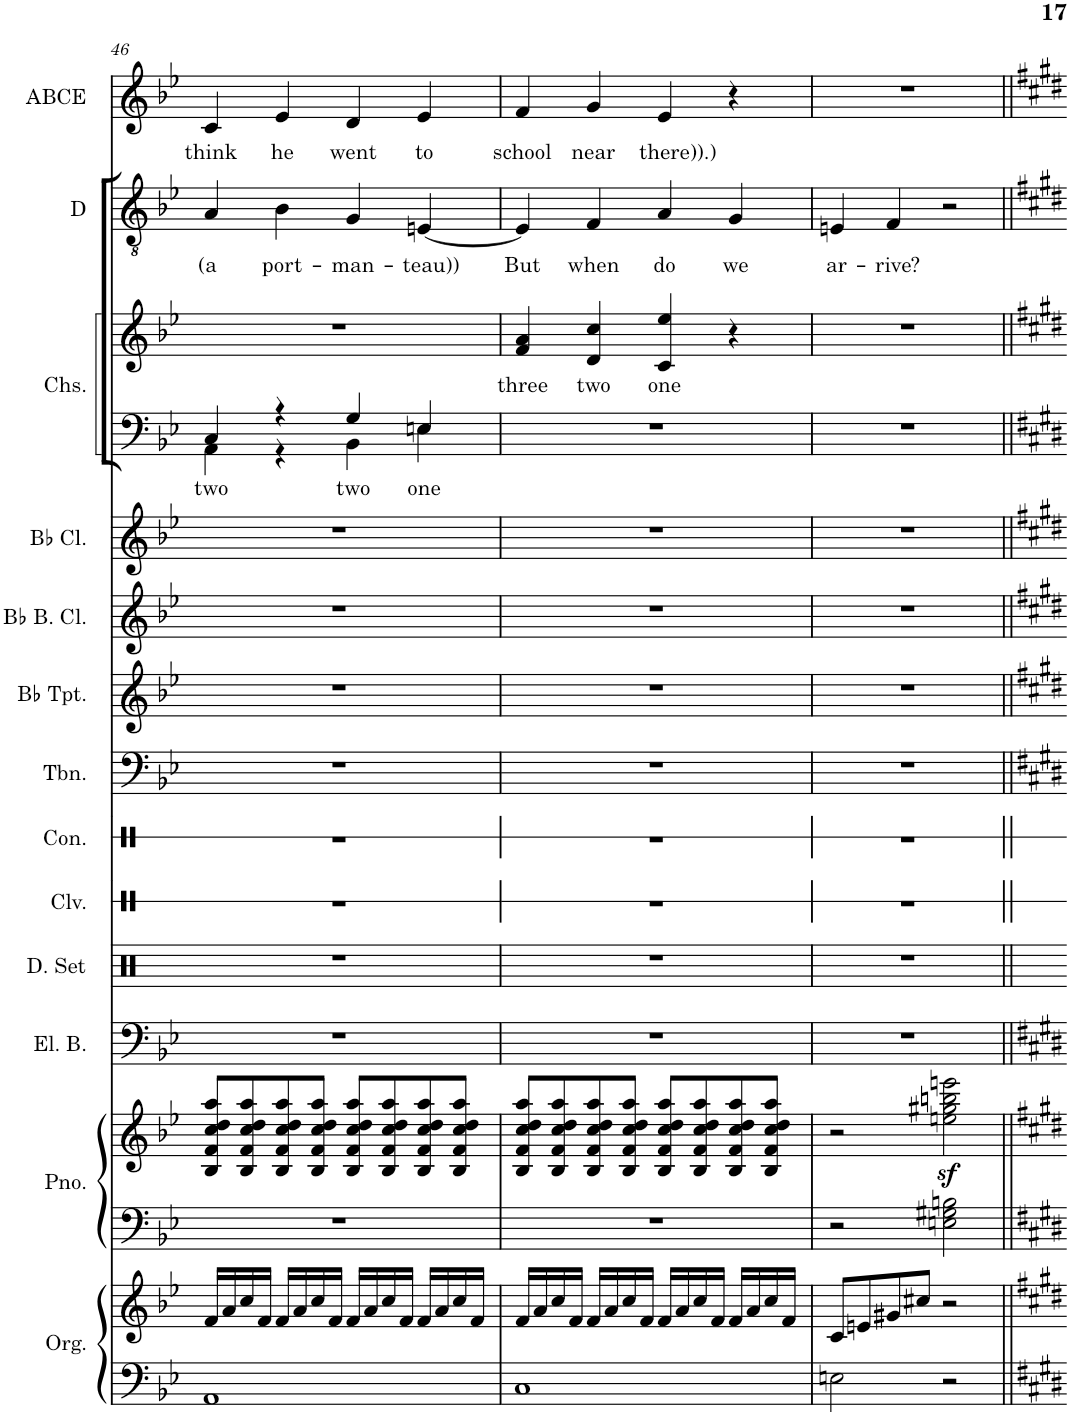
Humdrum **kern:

**kern	**kern	**kern	**kern	**kern	**kern	**kern	**kern	**kern	**kern	**kern	**kern	**kern	**text	**kern	**text	**kern	**text	**kern	**text
*part13	*part13	*part12	*part12	*part11	*part10	*part9	*part8	*part7	*part6	*part5	*part4	*part3	*part3	*part3	*part3	*part2	*part2	*part1	*part1
*staff16	*staff15	*staff14	*staff13	*staff12	*staff11	*staff10	*staff9	*staff8	*staff7	*staff6	*staff5	*staff4	*staff4	*staff3	*staff3	*staff2	*staff2	*staff1	*staff1
*I"Organ	*	*I"Piano	*	*I"Electric Bass	*I"Drumset	*I"Claves	*I"Congas	*I"Trombone	*I"Bb Trumpet	*I"Bb Bass Clarinet	*I"Bb Clarinet	*I"Chorus	*	*	*	*I"Dan	*	*I"Allie Belle Celle Ellie	*
*I'Org.	*	*I'Pno.	*	*I'El. B.	*I'D. Set	*I'Clv.	*I'Con.	*I'Tbn.	*I'Bb Tpt.	*I'Bb B. Cl.	*I'Bb Cl.	*I'Chs.	*	*	*	*I'D	*	*I'ABCE	*
!!LO:PB:g=z
*clefF4	*clefG2	*clefF4	*clefG2	*clefF4	*clefX	*clefX	*clefX	*clefF4	*clefG2	*clefG2	*clefG2	*clefF4	*	*clefG2	*	*clefGv2	*	*clefG2	*
*	*	*	*	*Trd7c12	*	*	*	*	*Trd1c2	*Trd7c12	*Trd1c2	*	*	*	*	*Trd8c14	*	*Trd1c2	*
*k[b-e-]	*k[b-e-]	*k[b-e-]	*k[b-e-]	*k[b-e-]	*k[]	*k[]	*k[]	*k[b-e-]	*k[b-e-]	*k[b-e-]	*k[b-e-]	*k[b-e-]	*	*k[b-e-]	*	*k[b-e-]	*	*k[b-e-]	*
*M4/4	*M4/4	*M4/4	*M4/4	*M4/4	*M4/4	*M4/4	*M4/4	*M4/4	*M4/4	*M4/4	*M4/4	*M4/4	*	*M4/4	*	*M4/4	*	*M4/4	*
=46	=46	=46	=46	=46	=46	=46	=46	=46	=46	=46	=46	=46	=46	=46	=46	=46	=46	=46	=46
!	!	!	!	!	!	!	!	!	!	!	!	!	!LO:LY:b	!	!	!	!LO:LY:b	!	!LO:LY:b
*	*	*	*	*	*	*	*	*	*	*	*	*^	*	*	*	*	*	*	*
1AA	16f/LL	1r	8B-/ 8f/ 8cc/ 8dd/ 8aa/L	1r	1r	1r	1r	1r	1r	1r	1r	4C/	4AA\	two	1r	.	4A/	(a	4c/	think
.	16a/	.	.	.	.	.	.	.	.	.	.	.	.	.	.	.	.	.	.	.
.	16cc/	.	8B-/ 8f/ 8cc/ 8dd/ 8aa/	.	.	.	.	.	.	.	.	.	.	.	.	.	.	.	.	.
.	16f/JJ	.	.	.	.	.	.	.	.	.	.	.	.	.	.	.	.	.	.	.
!	!	!	!	!	!	!	!	!	!	!	!	!	!	!	!	!	!	!LO:LY:b	!	!LO:LY:b
.	16f/LL	.	8B-/ 8f/ 8cc/ 8dd/ 8aa/	.	.	.	.	.	.	.	.	4r	4r	.	.	.	4B-\	port-	4e-/	he
.	16a/	.	.	.	.	.	.	.	.	.	.	.	.	.	.	.	.	.	.	.
.	16cc/	.	8B-/ 8f/ 8cc/ 8dd/ 8aa/J	.	.	.	.	.	.	.	.	.	.	.	.	.	.	.	.	.
.	16f/JJ	.	.	.	.	.	.	.	.	.	.	.	.	.	.	.	.	.	.	.
!	!	!	!	!	!	!	!	!	!	!	!	!	!	!LO:LY:b	!	!	!	!LO:LY:b	!	!LO:LY:b
.	16f/LL	.	8B-/ 8f/ 8cc/ 8dd/ 8aa/L	.	.	.	.	.	.	.	.	4G/	4BB-\	two	.	.	4G/	-man-	4d/	went
.	16a/	.	.	.	.	.	.	.	.	.	.	.	.	.	.	.	.	.	.	.
.	16cc/	.	8B-/ 8f/ 8cc/ 8dd/ 8aa/	.	.	.	.	.	.	.	.	.	.	.	.	.	.	.	.	.
.	16f/JJ	.	.	.	.	.	.	.	.	.	.	.	.	.	.	.	.	.	.	.
!	!	!	!	!	!	!	!	!	!	!	!	!	!	!LO:LY:b	!	!	!	!LO:LY:b	!	!LO:LY:b
.	16f/LL	.	8B-/ 8f/ 8cc/ 8dd/ 8aa/	.	.	.	.	.	.	.	.	4En/	4E\	one	.	.	[4En/	-teau))	4e-/	to
.	16a/	.	.	.	.	.	.	.	.	.	.	.	.	.	.	.	.	.	.	.
.	16cc/	.	8B-/ 8f/ 8cc/ 8dd/ 8aa/J	.	.	.	.	.	.	.	.	.	.	.	.	.	.	.	.	.
.	16f/JJ	.	.	.	.	.	.	.	.	.	.	.	.	.	.	.	.	.	.	.
*	*	*	*	*	*	*	*	*	*	*	*	*v	*v	*	*	*	*	*	*	*
=47	=47	=47	=47	=47	=47	=47	=47	=47	=47	=47	=47	=47	=47	=47	=47	=47	=47	=47	=47
!	!	!	!	!	!	!	!	!	!	!	!	!	!	!	!LO:LY:b	!	!LO:LY:b	!	!LO:LY:b
1C	16f/LL	1r	8B-/ 8f/ 8cc/ 8dd/ 8aa/L	1r	1r	1r	1r	1r	1r	1r	1r	1r	.	4f/ 4a/	three	4E/]	But	4f/	school
.	16a/	.	.	.	.	.	.	.	.	.	.	.	.	.	.	.	.	.	.
.	16cc/	.	8B-/ 8f/ 8cc/ 8dd/ 8aa/	.	.	.	.	.	.	.	.	.	.	.	.	.	.	.	.
.	16f/JJ	.	.	.	.	.	.	.	.	.	.	.	.	.	.	.	.	.	.
!	!	!	!	!	!	!	!	!	!	!	!	!	!	!	!LO:LY:b	!	!LO:LY:b	!	!LO:LY:b
.	16f/LL	.	8B-/ 8f/ 8cc/ 8dd/ 8aa/	.	.	.	.	.	.	.	.	.	.	4d/ 4cc/	two	4F/	when	4g/	near
.	16a/	.	.	.	.	.	.	.	.	.	.	.	.	.	.	.	.	.	.
.	16cc/	.	8B-/ 8f/ 8cc/ 8dd/ 8aa/J	.	.	.	.	.	.	.	.	.	.	.	.	.	.	.	.
.	16f/JJ	.	.	.	.	.	.	.	.	.	.	.	.	.	.	.	.	.	.
!	!	!	!	!	!	!	!	!	!	!	!	!	!	!	!LO:LY:b	!	!LO:LY:b	!	!LO:LY:b
.	16f/LL	.	8B-/ 8f/ 8cc/ 8dd/ 8aa/L	.	.	.	.	.	.	.	.	.	.	4c/ 4ee-/	one	4A/	do	4e-/	there)).)
.	16a/	.	.	.	.	.	.	.	.	.	.	.	.	.	.	.	.	.	.
.	16cc/	.	8B-/ 8f/ 8cc/ 8dd/ 8aa/	.	.	.	.	.	.	.	.	.	.	.	.	.	.	.	.
.	16f/JJ	.	.	.	.	.	.	.	.	.	.	.	.	.	.	.	.	.	.
!	!	!	!	!	!	!	!	!	!	!	!	!	!	!	!	!	!LO:LY:b	!	!
.	16f/LL	.	8B-/ 8f/ 8cc/ 8dd/ 8aa/	.	.	.	.	.	.	.	.	.	.	4r	.	4G/	we	4r	.
.	16a/	.	.	.	.	.	.	.	.	.	.	.	.	.	.	.	.	.	.
.	16cc/	.	8B-/ 8f/ 8cc/ 8dd/ 8aa/J	.	.	.	.	.	.	.	.	.	.	.	.	.	.	.	.
.	16f/JJ	.	.	.	.	.	.	.	.	.	.	.	.	.	.	.	.	.	.
=48	=48	=48	=48	=48	=48	=48	=48	=48	=48	=48	=48	=48	=48	=48	=48	=48	=48	=48	=48
!	!	!	!	!	!	!	!	!	!	!	!	!	!	!	!	!	!LO:LY:b	!	!
2En\	8c/L	2r	2r	1r	1r	1r	1r	1r	1r	1r	1r	1r	.	1r	.	4En/	ar-	1r	.
.	8en/	.	.	.	.	.	.	.	.	.	.	.	.	.	.	.	.	.	.
!	!	!	!	!	!	!	!	!	!	!	!	!	!	!	!	!	!LO:LY:b	!	!
.	8g#X/	.	.	.	.	.	.	.	.	.	.	.	.	.	.	4F/	-rive?	.	.
.	8cc#X/J	.	.	.	.	.	.	.	.	.	.	.	.	.	.	.	.	.	.
2r	2r	2En\ 2G#X\ 2Bn\	2een\z< 2gg#X\z< 2bbn\z< 2eeen\z<	.	.	.	.	.	.	.	.	.	.	.	.	2r	.	.	.
=||	=||	=||	=||	=||	=||	=||	=||	=||	=||	=||	=||	=||	=||	=||	=||	=||	=||	=||	=||
*-	*-	*-	*-	*-	*-	*-	*-	*-	*-	*-	*-	*-	*-	*-	*-	*-	*-	*-	*-
